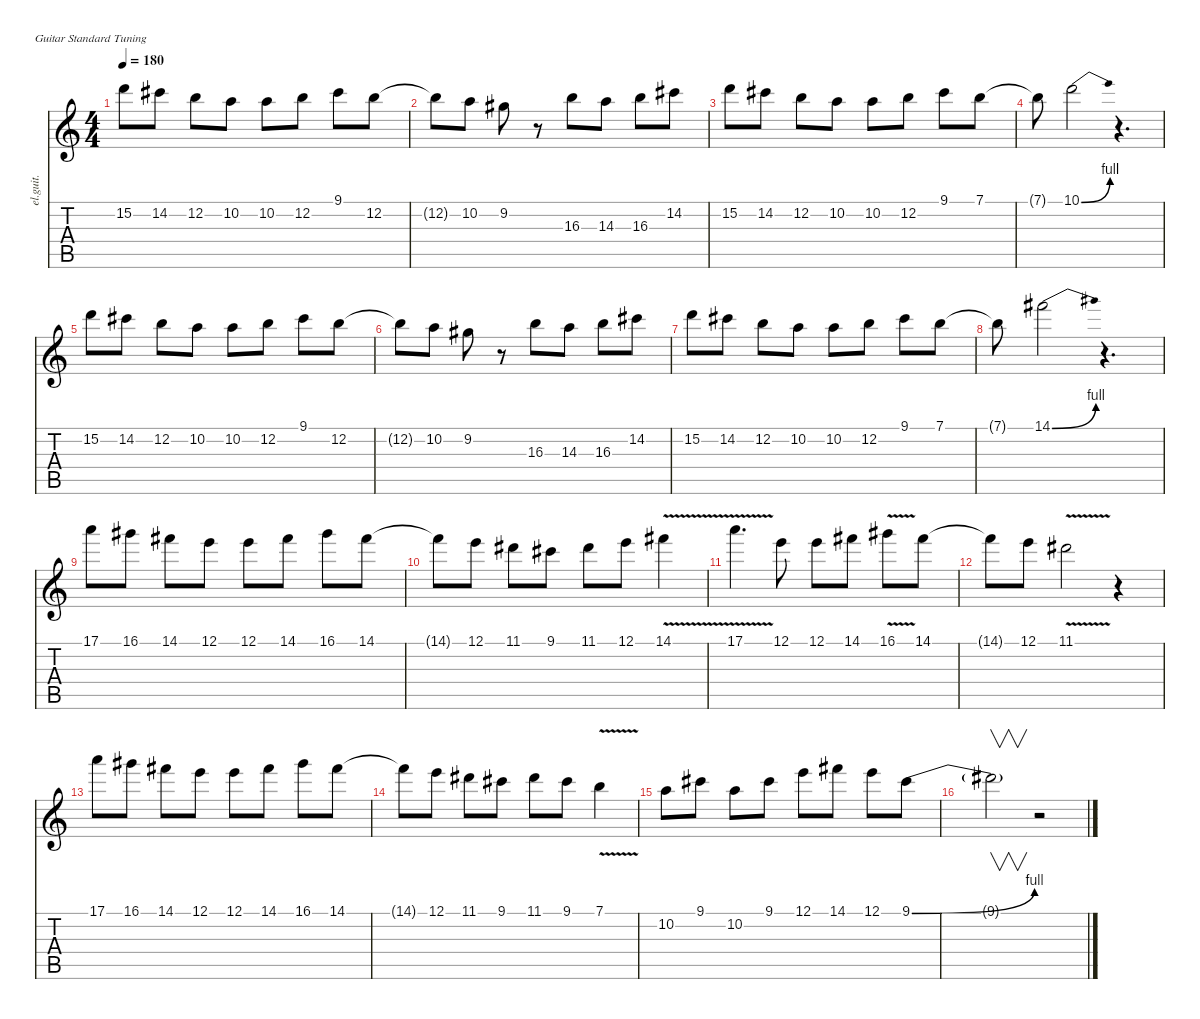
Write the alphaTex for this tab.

\defaultSystemsLayout 4
\hideDynamics
\bracketExtendMode nobrackets
\track ("Lead Guitar" "el.guit.") {instrument electricguitarclean}
\staff {score tabs}
\tuning (E4 B3 G3 D3 A2 E2)
\ts (4 4)
\tempo 180
\clef g2
\ks c
15.2.8{dy mf beam Down} 14.2{acc #}.8{beam Down} 12.2.8{beam Down} 10.2.8{beam Down} 10.2.8{beam Down} 12.2.8{beam Down} 9.1{acc #}.8{beam Down} 12.2.8{beam Down} |
12.2{t}.8{beam Down} 10.2.8{beam Down} 9.2{acc #}.8{beam Down} r.8{beam Down} 16.3.8{beam Down} 14.3.8{beam Down} 16.3.8{beam Down} 14.2{acc #}.8{beam Down} |
15.2.8{beam Down} 14.2{acc #}.8{beam Down} 12.2.8{beam Down} 10.2.8{beam Down} 10.2.8{beam Down} 12.2.8{beam Down} 9.1{acc #}.8{beam Down} 7.1.8{beam Down} |
7.1{t}.8{beam Down} 10.1{be (bend 0 0 15 4)}.2{beam Down} r.4{d beam Down} |
15.2.8{beam Down} 14.2{acc #}.8{beam Down} 12.2.8{beam Down} 10.2.8{beam Down} 10.2.8{beam Down} 12.2.8{beam Down} 9.1{acc #}.8{beam Down} 12.2.8{beam Down} |
12.2{t}.8{beam Down} 10.2.8{beam Down} 9.2{acc #}.8{beam Down} r.8{beam Down} 16.3.8{beam Down} 14.3.8{beam Down} 16.3.8{beam Down} 14.2{acc #}.8{beam Down} |
15.2.8{beam Down} 14.2{acc #}.8{beam Down} 12.2.8{beam Down} 10.2.8{beam Down} 10.2.8{beam Down} 12.2.8{beam Down} 9.1{acc #}.8{beam Down} 7.1.8{beam Down} |
7.1{t}.8{beam Down} 14.1{be (bend 0 0 15 4) acc #}.2{beam Down} r.4{d beam Down} |
17.1.8{beam Down} 16.1{acc #}.8{beam Down} 14.1{acc #}.8{beam Down} 12.1.8{beam Down} 12.1.8{beam Down} 14.1{acc #}.8{beam Down} 16.1{acc #}.8{beam Down} 14.1{acc #}.8{beam Down} |
14.1{t acc #}.8{beam Down} 12.1.8{beam Down} 11.1{acc #}.8{beam Down} 9.1{acc #}.8{beam Down} 11.1{acc #}.8{beam Down} 12.1.8{beam Down} 14.1{v acc #}.4{beam Down} |
17.1{v}.4{d beam Down} 12.1.8{beam Down} 12.1.8{beam Down} 14.1{acc #}.8{beam Down} 16.1{v acc #}.8{beam Down} 14.1{acc #}.8{beam Down} |
14.1{t acc #}.8{beam Down} 12.1.8{beam Down} 11.1{v acc #}.2{beam Down} r.4{beam Down} |
17.1.8{beam Down} 16.1{acc #}.8{beam Down} 14.1{acc #}.8{beam Down} 12.1.8{beam Down} 12.1.8{beam Down} 14.1{acc #}.8{beam Down} 16.1{acc #}.8{beam Down} 14.1{acc #}.8{beam Down} |
14.1{t acc #}.8{beam Down} 12.1.8{beam Down} 11.1{acc #}.8{beam Down} 9.1{acc #}.8{beam Down} 11.1{acc #}.8{beam Down} 9.1{acc #}.8{beam Down} 7.1{v}.4{beam Down} |
10.2.8{beam Down} 9.1{acc #}.8{beam Down} 10.2.8{beam Down} 9.1{acc #}.8{beam Down} 12.1.8{beam Down} 14.1{acc #}.8{beam Down} 12.1.8{beam Down} 9.1{be (bend 0 0 15 4) acc #}.8{beam Down} |
9.1{t}.2{v beam Down} r.2{beam Down}
